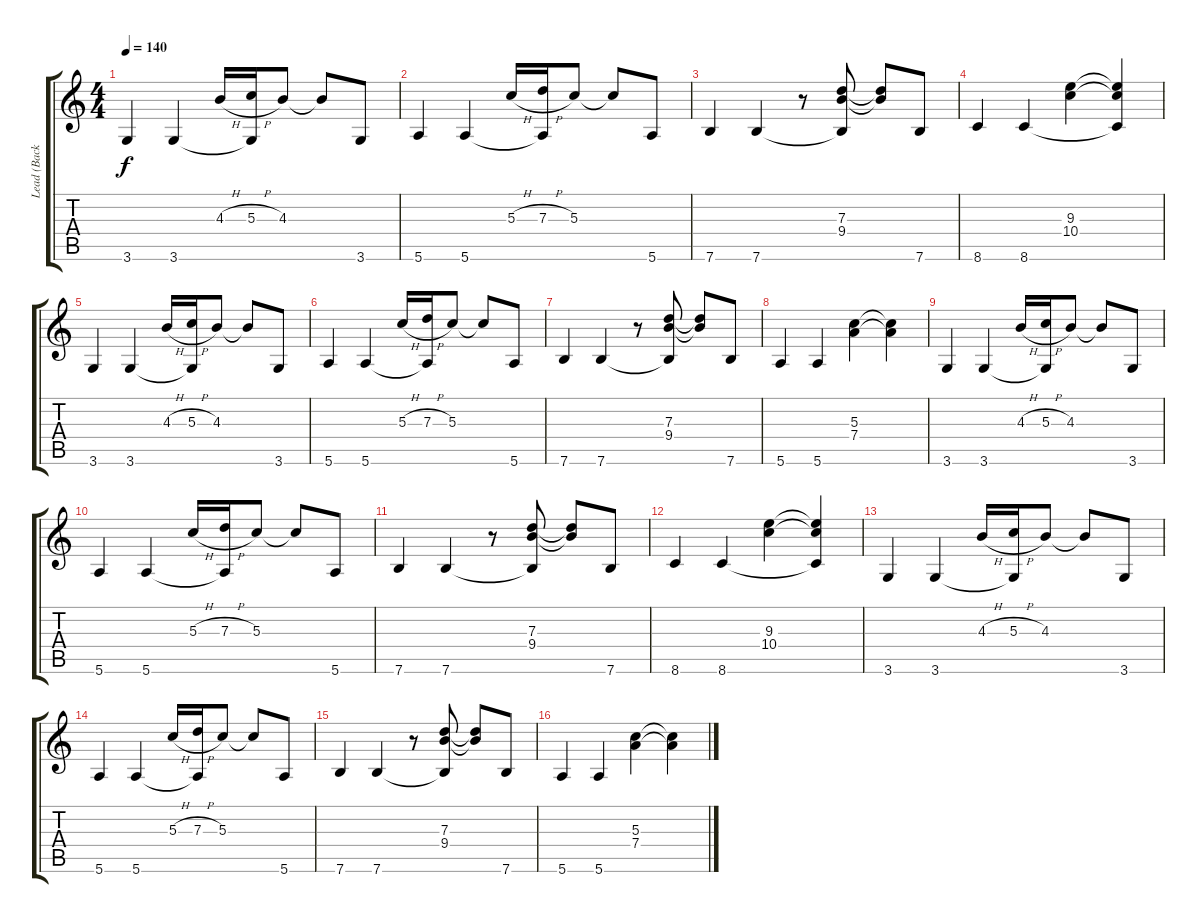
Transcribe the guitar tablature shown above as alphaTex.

\track ("Lead (Back)" "Lead (Back") {instrument electricguitarjazz}
\staff {score tabs}
\tuning (E4 B3 G3 D3 A2 E2) {hide}
\ts (4 4)
\tempo 140
\clef g2
\ks c
3.6.4{dy f} 3.6.4 4.3{h}.16 (5.3{h} 3.6{t}).16 4.3.8 4.3{t}.8 3.6.8 |
5.6.4 5.6.4 5.3{h}.16 (7.3{h} 5.6{t}).16 5.3.8 5.3{t}.8 5.6.8 |
7.6.4 7.6.4 r.8 (7.3 9.4 7.6{t}).8 (7.3{t} 9.4{t}).8 7.6.8 |
8.6.4 8.6.4 (9.3 10.4).4 (9.3{t} 10.4{t} 8.6{t}).4 |
3.6.4 3.6.4 4.3{h}.16 (5.3{h} 3.6{t}).16 4.3.8 4.3{t}.8 3.6.8 |
5.6.4 5.6.4 5.3{h}.16 (7.3{h} 5.6{t}).16 5.3.8 5.3{t}.8 5.6.8 |
7.6.4 7.6.4 r.8 (7.3 9.4 7.6{t}).8 (7.3{t} 9.4{t}).8 7.6.8 |
5.6.4 5.6.4 (5.3 7.4).4 (5.3{t} 7.4{t}).4 |
3.6.4 3.6.4 4.3{h}.16 (5.3{h} 3.6{t}).16 4.3.8 4.3{t}.8 3.6.8 |
5.6.4 5.6.4 5.3{h}.16 (7.3{h} 5.6{t}).16 5.3.8 5.3{t}.8 5.6.8 |
7.6.4 7.6.4 r.8 (7.3 9.4 7.6{t}).8 (7.3{t} 9.4{t}).8 7.6.8 |
8.6.4 8.6.4 (9.3 10.4).4 (9.3{t} 10.4{t} 8.6{t}).4 |
3.6.4 3.6.4 4.3{h}.16 (5.3{h} 3.6{t}).16 4.3.8 4.3{t}.8 3.6.8 |
5.6.4 5.6.4 5.3{h}.16 (7.3{h} 5.6{t}).16 5.3.8 5.3{t}.8 5.6.8 |
7.6.4 7.6.4 r.8 (7.3 9.4 7.6{t}).8 (7.3{t} 9.4{t}).8 7.6.8 |
5.6.4 5.6.4 (5.3 7.4).4 (5.3{t} 7.4{t}).4
